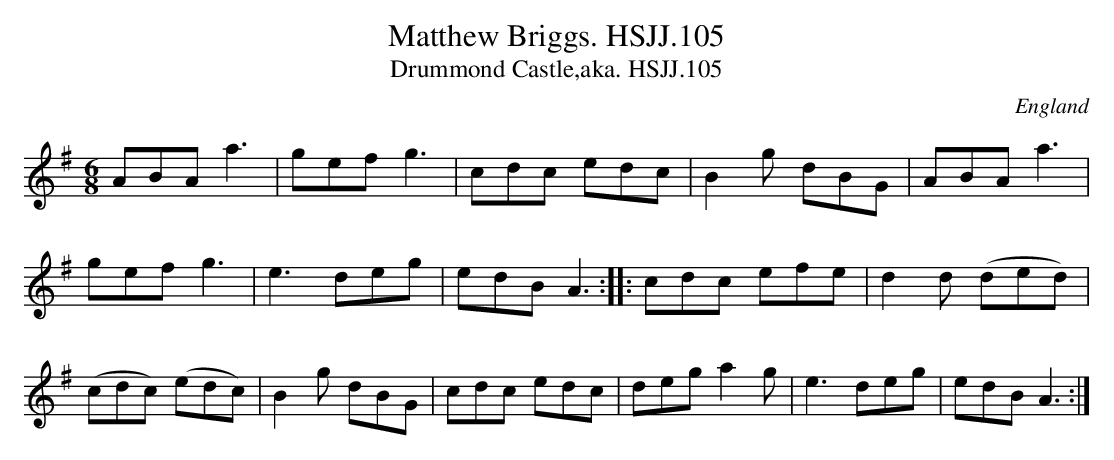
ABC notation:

X:1
T:Matthew Briggs. HSJJ.105
T:Drummond Castle,aka. HSJJ.105
M:6/8
L:1/8
O:England
K:G
ABAa3|gefg3|cdc edc|B2g dBG|ABAa3|!gefg3|e3deg|edBA3:|
|:cdc efe|d2d (ded)|!(cdc) (edc)|B2g dBG|cdc edc|dega2g|e3deg|edBA3:|]
